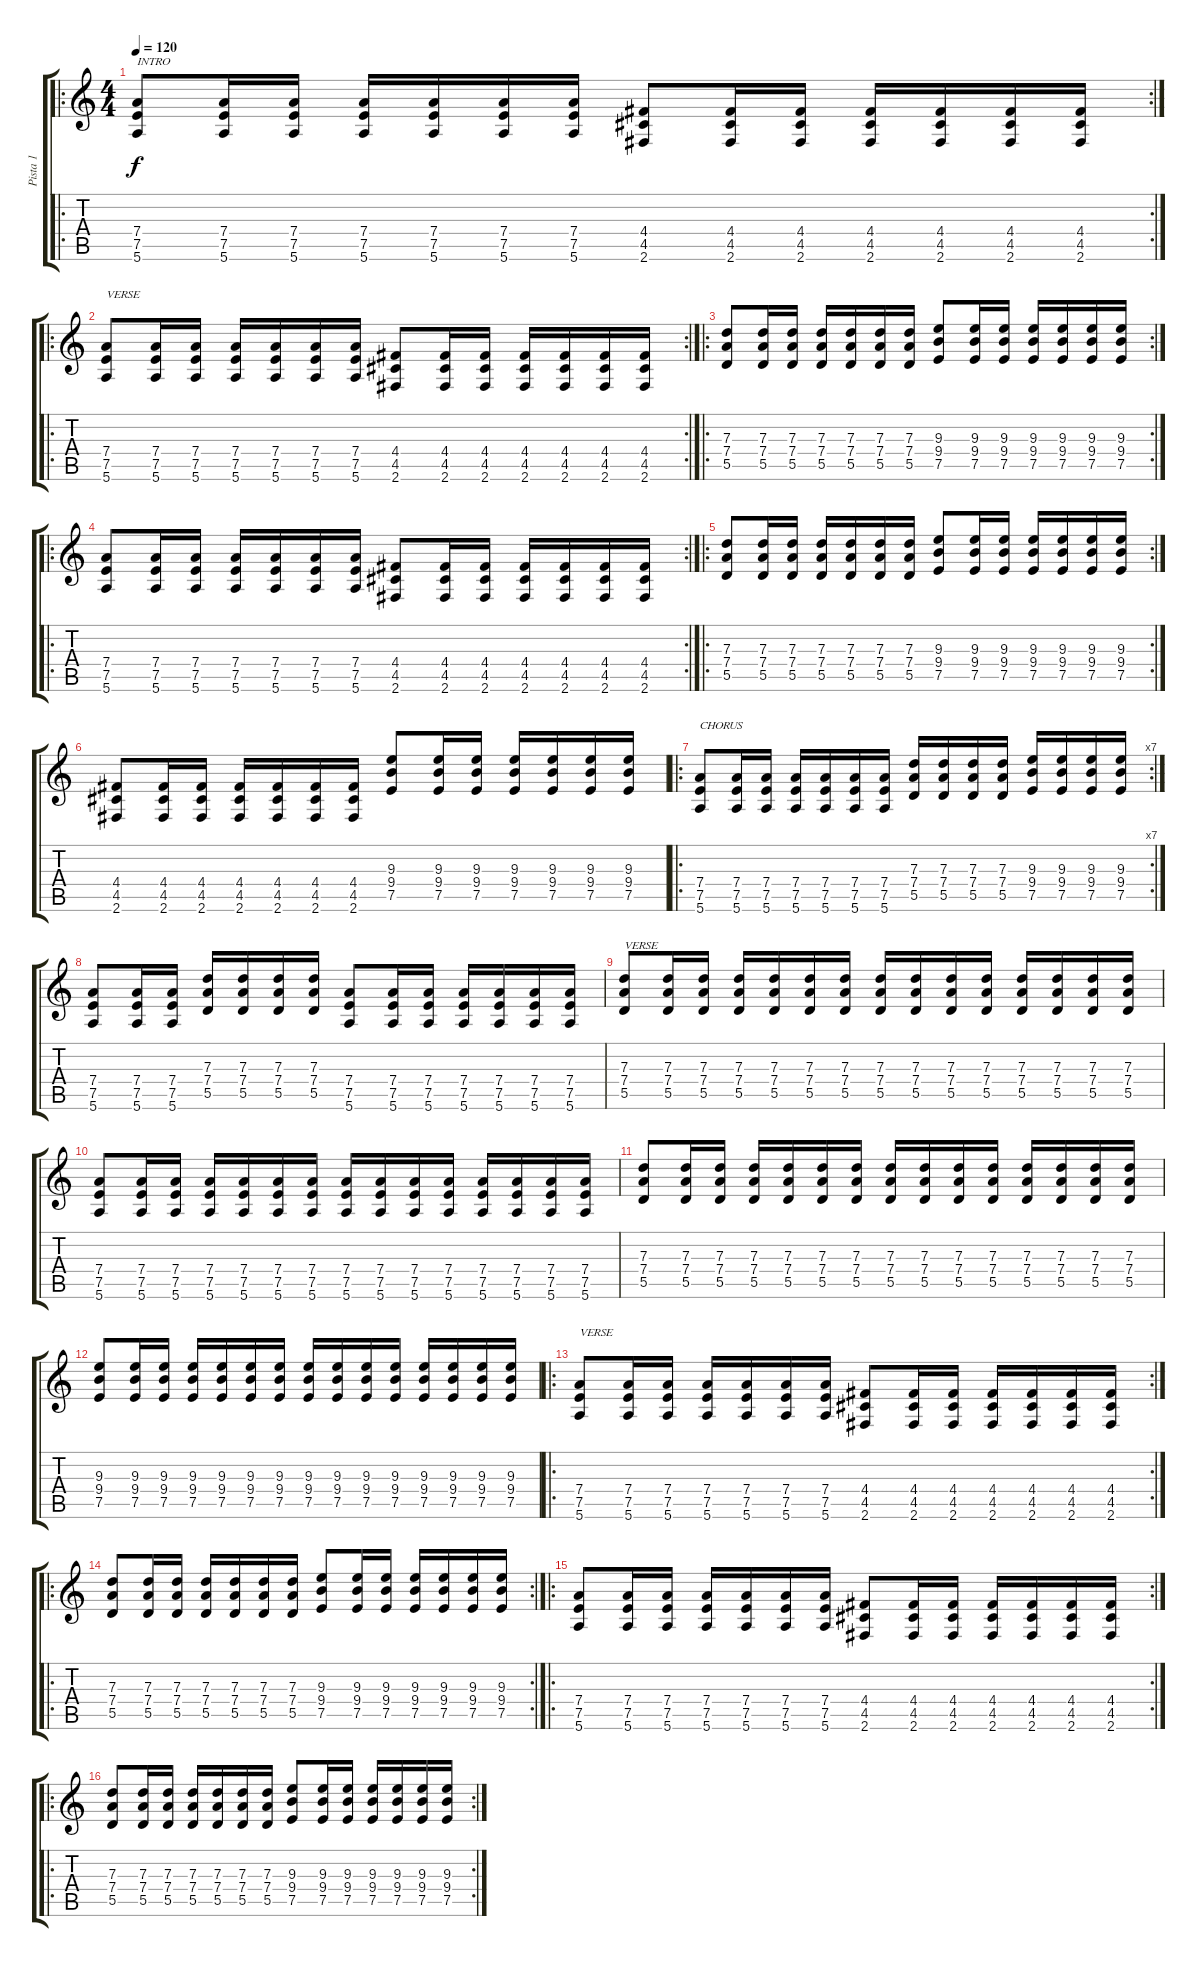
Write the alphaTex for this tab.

\track ("Pista 1" "Pista 1") {instrument distortionguitar}
\staff {score tabs}
\tuning (E4 B3 G3 D3 A2 E2) {hide}
\ro
\rc 2
\ts (4 4)
\tempo 120
\clef g2
\ks c
(7.4 7.5 5.6).8{txt "INTRO" dy f instrument distortionguitar} (7.4 7.5 5.6).16 (7.4 7.5 5.6).16 (7.4 7.5 5.6).16 (7.4 7.5 5.6).16 (7.4 7.5 5.6).16 (7.4 7.5 5.6).16 (4.4 4.5 2.6).8 (4.4 4.5 2.6).16 (4.4 4.5 2.6).16 (4.4 4.5 2.6).16 (4.4 4.5 2.6).16 (4.4 4.5 2.6).16 (4.4 4.5 2.6).16 |
\ro
\rc 2
(7.4 7.5 5.6).8{txt "VERSE"} (7.4 7.5 5.6).16 (7.4 7.5 5.6).16 (7.4 7.5 5.6).16 (7.4 7.5 5.6).16 (7.4 7.5 5.6).16 (7.4 7.5 5.6).16 (4.4 4.5 2.6).8 (4.4 4.5 2.6).16 (4.4 4.5 2.6).16 (4.4 4.5 2.6).16 (4.4 4.5 2.6).16 (4.4 4.5 2.6).16 (4.4 4.5 2.6).16 |
\ro
\rc 2
(7.3 7.4 5.5).8 (7.3 7.4 5.5).16 (7.3 7.4 5.5).16 (7.3 7.4 5.5).16 (7.3 7.4 5.5).16 (7.3 7.4 5.5).16 (7.3 7.4 5.5).16 (9.3 9.4 7.5).8 (9.3 9.4 7.5).16 (9.3 9.4 7.5).16 (9.3 9.4 7.5).16 (9.3 9.4 7.5).16 (9.3 9.4 7.5).16 (9.3 9.4 7.5).16 |
\ro
\rc 2
(7.4 7.5 5.6).8 (7.4 7.5 5.6).16 (7.4 7.5 5.6).16 (7.4 7.5 5.6).16 (7.4 7.5 5.6).16 (7.4 7.5 5.6).16 (7.4 7.5 5.6).16 (4.4 4.5 2.6).8 (4.4 4.5 2.6).16 (4.4 4.5 2.6).16 (4.4 4.5 2.6).16 (4.4 4.5 2.6).16 (4.4 4.5 2.6).16 (4.4 4.5 2.6).16 |
\ro
\rc 2
(7.3 7.4 5.5).8 (7.3 7.4 5.5).16 (7.3 7.4 5.5).16 (7.3 7.4 5.5).16 (7.3 7.4 5.5).16 (7.3 7.4 5.5).16 (7.3 7.4 5.5).16 (9.3 9.4 7.5).8 (9.3 9.4 7.5).16 (9.3 9.4 7.5).16 (9.3 9.4 7.5).16 (9.3 9.4 7.5).16 (9.3 9.4 7.5).16 (9.3 9.4 7.5).16 |
(4.4 4.5 2.6).8 (4.4 4.5 2.6).16 (4.4 4.5 2.6).16 (4.4 4.5 2.6).16 (4.4 4.5 2.6).16 (4.4 4.5 2.6).16 (4.4 4.5 2.6).16 (9.3 9.4 7.5).8 (9.3 9.4 7.5).16 (9.3 9.4 7.5).16 (9.3 9.4 7.5).16 (9.3 9.4 7.5).16 (9.3 9.4 7.5).16 (9.3 9.4 7.5).16 |
\ro
\rc 7
(7.4 7.5 5.6).8{txt "CHORUS"} (7.4 7.5 5.6).16 (7.4 7.5 5.6).16 (7.4 7.5 5.6).16 (7.4 7.5 5.6).16 (7.4 7.5 5.6).16 (7.4 7.5 5.6).16 (7.3 7.4 5.5).16 (7.3 7.4 5.5).16 (7.3 7.4 5.5).16 (7.3 7.4 5.5).16 (9.3 9.4 7.5).16 (9.3 9.4 7.5).16 (9.3 9.4 7.5).16 (9.3 9.4 7.5).16 |
(7.4 7.5 5.6).8 (7.4 7.5 5.6).16 (7.4 7.5 5.6).16 (7.3 7.4 5.5).16 (7.3 7.4 5.5).16 (7.3 7.4 5.5).16 (7.3 7.4 5.5).16 (7.4 7.5 5.6).8 (7.4 7.5 5.6).16 (7.4 7.5 5.6).16 (7.4 7.5 5.6).16 (7.4 7.5 5.6).16 (7.4 7.5 5.6).16 (7.4 7.5 5.6).16 |
(7.3 7.4 5.5).8{txt "VERSE"} (7.3 7.4 5.5).16 (7.3 7.4 5.5).16 (7.3 7.4 5.5).16 (7.3 7.4 5.5).16 (7.3 7.4 5.5).16 (7.3 7.4 5.5).16 (7.3 7.4 5.5).16 (7.3 7.4 5.5).16 (7.3 7.4 5.5).16 (7.3 7.4 5.5).16 (7.3 7.4 5.5).16 (7.3 7.4 5.5).16 (7.3 7.4 5.5).16 (7.3 7.4 5.5).16 |
(7.4 7.5 5.6).8 (7.4 7.5 5.6).16 (7.4 7.5 5.6).16 (7.4 7.5 5.6).16 (7.4 7.5 5.6).16 (7.4 7.5 5.6).16 (7.4 7.5 5.6).16 (7.4 7.5 5.6).16 (7.4 7.5 5.6).16 (7.4 7.5 5.6).16 (7.4 7.5 5.6).16 (7.4 7.5 5.6).16 (7.4 7.5 5.6).16 (7.4 7.5 5.6).16 (7.4 7.5 5.6).16 |
(7.3 7.4 5.5).8 (7.3 7.4 5.5).16 (7.3 7.4 5.5).16 (7.3 7.4 5.5).16 (7.3 7.4 5.5).16 (7.3 7.4 5.5).16 (7.3 7.4 5.5).16 (7.3 7.4 5.5).16 (7.3 7.4 5.5).16 (7.3 7.4 5.5).16 (7.3 7.4 5.5).16 (7.3 7.4 5.5).16 (7.3 7.4 5.5).16 (7.3 7.4 5.5).16 (7.3 7.4 5.5).16 |
(9.3 9.4 7.5).8 (9.3 9.4 7.5).16 (9.3 9.4 7.5).16 (9.3 9.4 7.5).16 (9.3 9.4 7.5).16 (9.3 9.4 7.5).16 (9.3 9.4 7.5).16 (9.3 9.4 7.5).16 (9.3 9.4 7.5).16 (9.3 9.4 7.5).16 (9.3 9.4 7.5).16 (9.3 9.4 7.5).16 (9.3 9.4 7.5).16 (9.3 9.4 7.5).16 (9.3 9.4 7.5).16 |
\ro
\rc 2
(7.4 7.5 5.6).8{txt "VERSE"} (7.4 7.5 5.6).16 (7.4 7.5 5.6).16 (7.4 7.5 5.6).16 (7.4 7.5 5.6).16 (7.4 7.5 5.6).16 (7.4 7.5 5.6).16 (4.4 4.5 2.6).8 (4.4 4.5 2.6).16 (4.4 4.5 2.6).16 (4.4 4.5 2.6).16 (4.4 4.5 2.6).16 (4.4 4.5 2.6).16 (4.4 4.5 2.6).16 |
\ro
\rc 2
(7.3 7.4 5.5).8 (7.3 7.4 5.5).16 (7.3 7.4 5.5).16 (7.3 7.4 5.5).16 (7.3 7.4 5.5).16 (7.3 7.4 5.5).16 (7.3 7.4 5.5).16 (9.3 9.4 7.5).8 (9.3 9.4 7.5).16 (9.3 9.4 7.5).16 (9.3 9.4 7.5).16 (9.3 9.4 7.5).16 (9.3 9.4 7.5).16 (9.3 9.4 7.5).16 |
\ro
\rc 2
(7.4 7.5 5.6).8 (7.4 7.5 5.6).16 (7.4 7.5 5.6).16 (7.4 7.5 5.6).16 (7.4 7.5 5.6).16 (7.4 7.5 5.6).16 (7.4 7.5 5.6).16 (4.4 4.5 2.6).8 (4.4 4.5 2.6).16 (4.4 4.5 2.6).16 (4.4 4.5 2.6).16 (4.4 4.5 2.6).16 (4.4 4.5 2.6).16 (4.4 4.5 2.6).16 |
\ro
\rc 2
(7.3 7.4 5.5).8 (7.3 7.4 5.5).16 (7.3 7.4 5.5).16 (7.3 7.4 5.5).16 (7.3 7.4 5.5).16 (7.3 7.4 5.5).16 (7.3 7.4 5.5).16 (9.3 9.4 7.5).8 (9.3 9.4 7.5).16 (9.3 9.4 7.5).16 (9.3 9.4 7.5).16 (9.3 9.4 7.5).16 (9.3 9.4 7.5).16 (9.3 9.4 7.5).16
